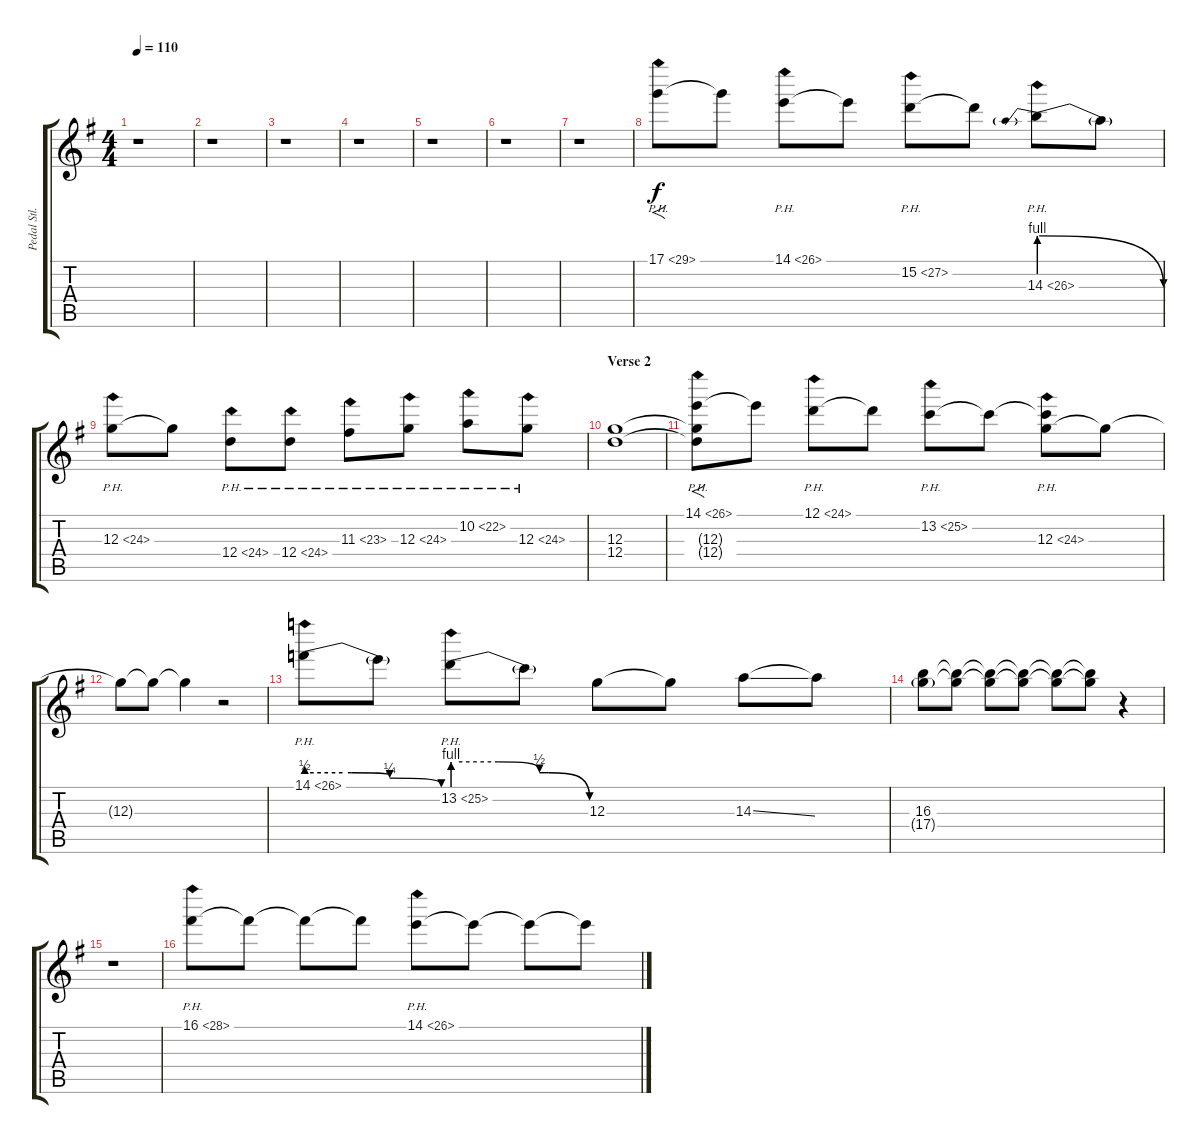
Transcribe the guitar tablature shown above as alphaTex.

\track ("Pedal Stl. / Gtr. Fills " "Pedal Stl.") {instrument acousticguitarsteel}
\staff {score tabs}
\tuning (D4 B3 G3 D3 G2 D2) {hide}
\ts (4 4)
\tempo 110
\clef g2
\ks g
r.1{dy f} |
r.1 |
r.1 |
r.1 |
r.1 |
r.1 |
r.1 |
17.1{ph 12}.8{f volume 10 balance 16 instrument banjo} 17.1{t}.8 14.1{ph 12}.8 14.1{t}.8 15.2{ph 12}.8 15.2{t}.8 14.3{be (prebendrelease 0 4 60 0) ph 12}.8 14.3{t}.8 |
12.3{ph 12}.8 12.3{t}.8 12.4{ph 12}.8 12.4{ph 12}.8 11.3{ph 12}.8 12.3{ph 12}.8 10.2{ph 12}.8 12.3{ph 12}.8 |
\section ("" "Verse 2")
(12.3 12.4).1{volume 8} |
(14.1{ph 12} 12.3{t} 12.4{t}).8{f volume 10} 14.1{t}.8 12.1{ph 12}.8 12.1{t}.8 13.2{ph 12}.8 13.2{t}.8 (13.2{t} 12.3{ph 12}).8 12.3{t}.8 |
12.3{t}.8 12.3{t}.8 12.3{t}.4 r.2 |
14.1{be (custom 0 2 16 2 20 2 37 1 60 0) ph 12}.8 14.1{t}.8 13.2{be (custom 0 4 20 4 38 2 40 2 42 2 60 0) ph 12}.8 13.2{t}.8 12.3.8 12.3{t}.8 14.3{ss}.8 14.3{t}.8 |
(16.3 17.4{g}).8 (16.3{t} 17.4{t}).8 (16.3{t} 17.4{t}).8 (16.3{t} 17.4{t}).8 (16.3{t} 17.4{t}).8 (16.3{t} 17.4{t}).8 r.4 |
r.1 |
16.1{ph 12}.8{volume 10} 16.1{t}.8 16.1{t}.8 16.1{t}.8 14.1{ph 12}.8 14.1{t}.8 14.1{t}.8 14.1{t}.8
